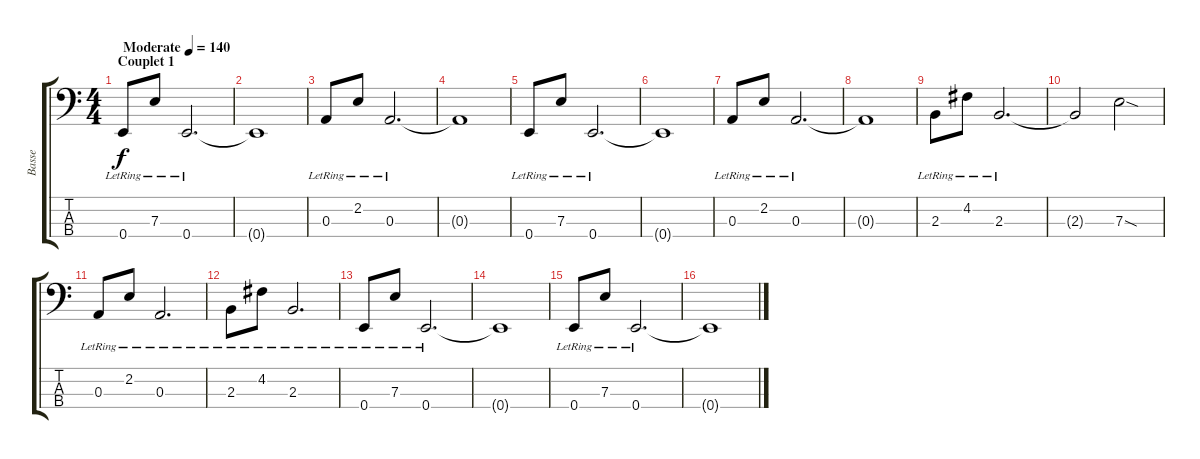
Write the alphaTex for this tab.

\track ("Basse" "Basse") {instrument electricbassfinger}
\staff {score tabs}
\tuning (G2 D2 A1 E1) {hide}
\ts (4 4)
\section ("" "Couplet 1")
\tempo (140 "Moderate")
\clef f4
\ks c
0.4{lr}.8{dy f instrument electricbassfinger} 7.3{lr}.8 0.4{lr}.2{d} |
0.4{t}.1 |
0.3{lr}.8 2.2{lr}.8 0.3{lr}.2{d} |
0.3{t}.1 |
0.4{lr}.8 7.3{lr}.8 0.4{lr}.2{d} |
0.4{t}.1 |
0.3{lr}.8 2.2{lr}.8 0.3{lr}.2{d} |
0.3{t}.1 |
2.3{lr}.8 4.2{lr}.8 2.3{lr}.2{d} |
2.3{t}.2 7.3{sod}.2 |
0.3{lr}.8 2.2{lr}.8 0.3{lr}.2{d} |
2.3{lr}.8 4.2{lr}.8 2.3{lr}.2{d} |
0.4{lr}.8 7.3{lr}.8 0.4{lr}.2{d} |
0.4{t}.1 |
0.4{lr}.8 7.3{lr}.8 0.4{lr}.2{d} |
0.4{t}.1
